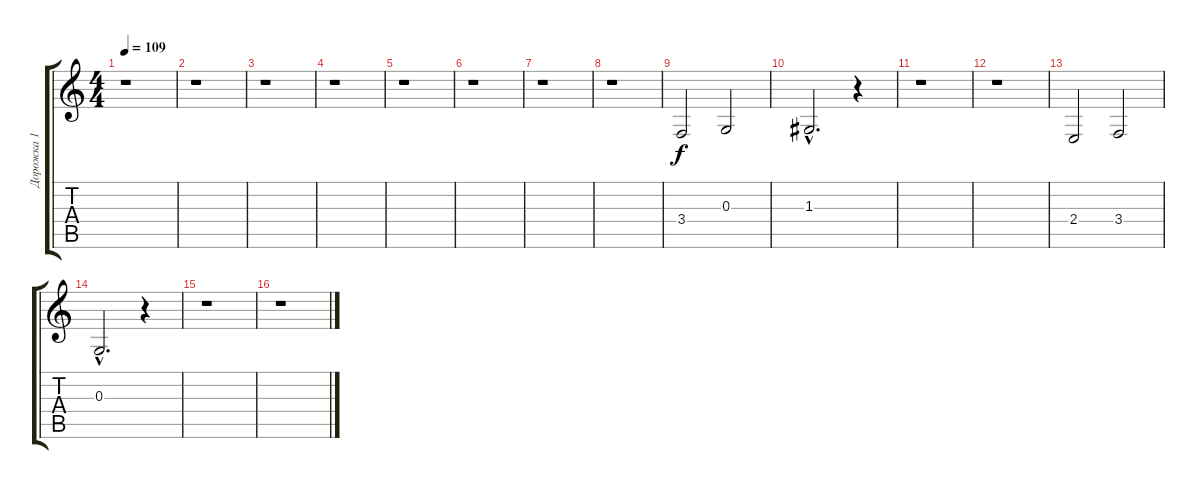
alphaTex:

\track ("Дорожка 1" "Дорожка 1") {instrument frenchhorn}
\staff {score tabs}
\tuning (E4 B3 G3 D3 A2 E2) {hide}
\ts (4 4)
\tempo 109
\clef g2
\ks c
r.1{dy f instrument frenchhorn} |
r.1 |
r.1 |
r.1 |
r.1 |
r.1 |
r.1 |
r.1 |
3.4.2 0.3.2 |
1.3{hac}.2{d} r.4 |
r.1 |
r.1 |
2.4.2 3.4.2 |
0.3{hac}.2{d} r.4 |
r.1 |
r.1
